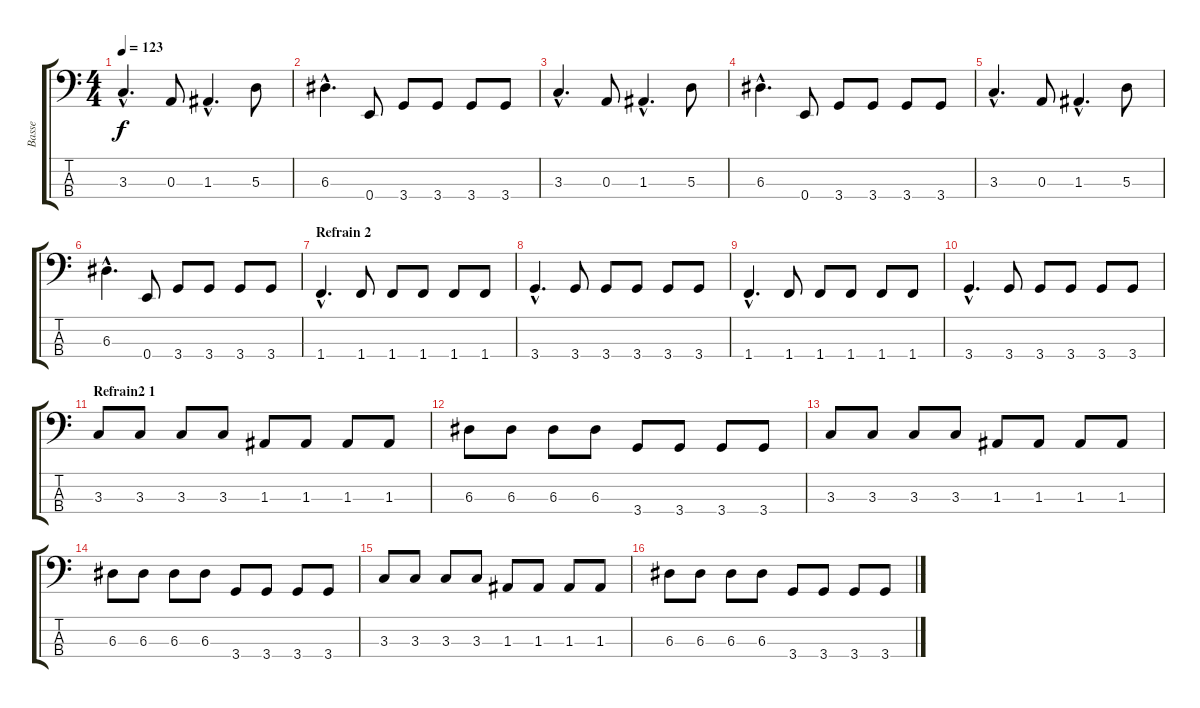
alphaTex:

\track ("Basse" "Basse") {instrument electricbassfinger}
\staff {score tabs}
\tuning (G2 D2 A1 E1) {hide}
\ts (4 4)
\tempo 123
\clef f4
\ks c
3.3{hac}.4{d dy f} 0.3.8 1.3{hac}.4{d} 5.3.8 |
6.3{hac}.4{d} 0.4.8 3.4.8 3.4.8 3.4.8 3.4.8 |
3.3{hac}.4{d} 0.3.8 1.3{hac}.4{d} 5.3.8 |
6.3{hac}.4{d} 0.4.8 3.4.8 3.4.8 3.4.8 3.4.8 |
3.3{hac}.4{d} 0.3.8 1.3{hac}.4{d} 5.3.8 |
6.3{hac}.4{d} 0.4.8 3.4.8 3.4.8 3.4.8 3.4.8 |
\section ("" "Refrain 2")
1.4{hac}.4{d} 1.4.8 1.4.8 1.4.8 1.4.8 1.4.8 |
3.4{hac}.4{d} 3.4.8 3.4.8 3.4.8 3.4.8 3.4.8 |
1.4{hac}.4{d} 1.4.8 1.4.8 1.4.8 1.4.8 1.4.8 |
3.4{hac}.4{d} 3.4.8 3.4.8 3.4.8 3.4.8 3.4.8 |
\section ("" "Refrain2 1")
3.3.8 3.3.8 3.3.8 3.3.8 1.3.8 1.3.8 1.3.8 1.3.8 |
6.3.8 6.3.8 6.3.8 6.3.8 3.4.8 3.4.8 3.4.8 3.4.8 |
3.3.8 3.3.8 3.3.8 3.3.8 1.3.8 1.3.8 1.3.8 1.3.8 |
6.3.8 6.3.8 6.3.8 6.3.8 3.4.8 3.4.8 3.4.8 3.4.8 |
3.3.8 3.3.8 3.3.8 3.3.8 1.3.8 1.3.8 1.3.8 1.3.8 |
6.3.8 6.3.8 6.3.8 6.3.8 3.4.8 3.4.8 3.4.8 3.4.8
